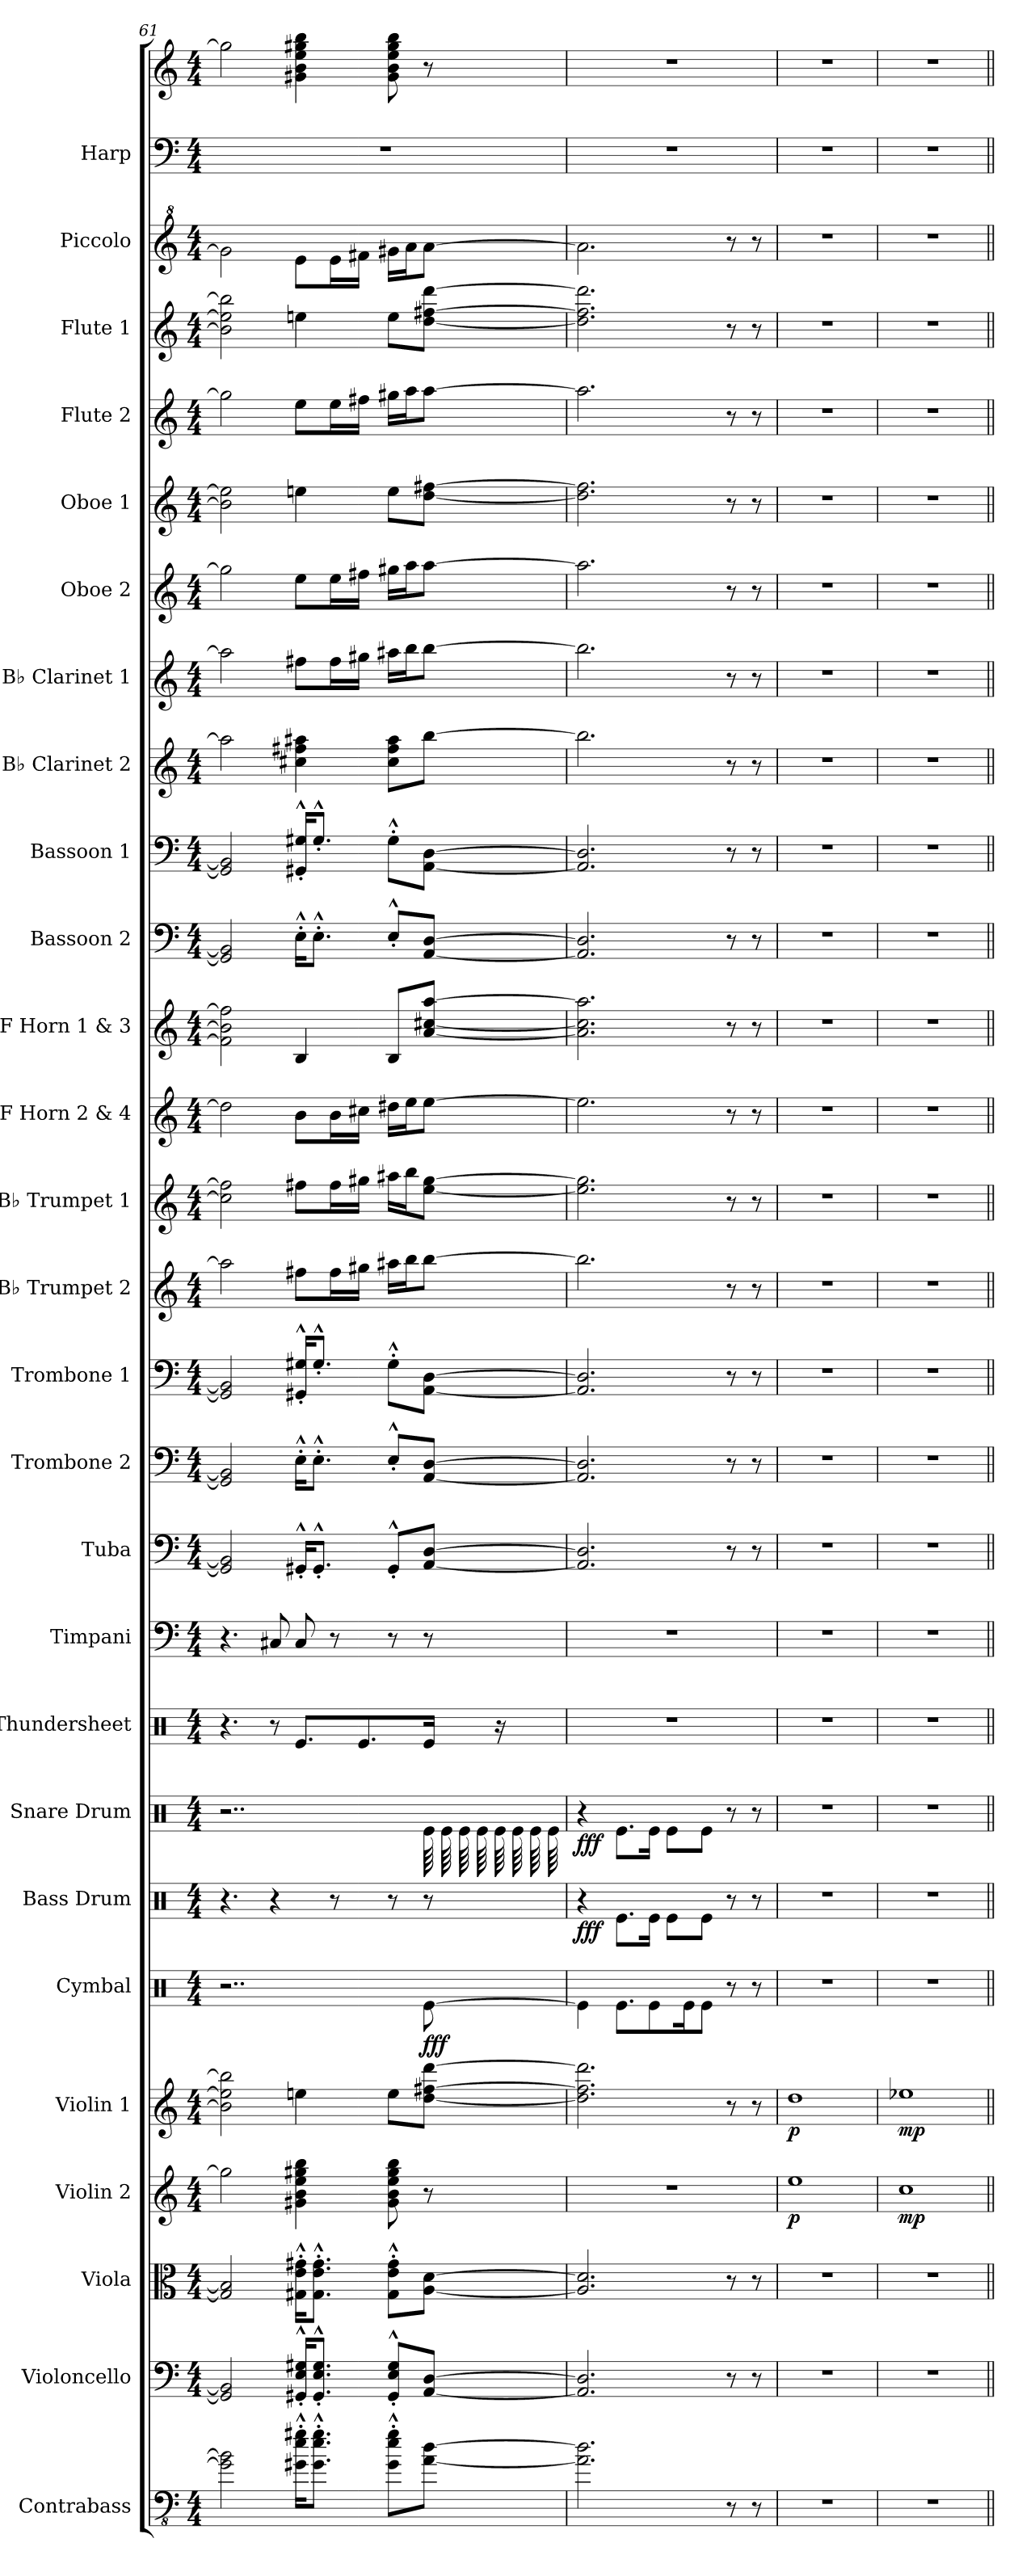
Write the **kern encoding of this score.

**kern	**kern	**kern	**kern	**dynam	**kern	**dynam	**kern	**dynam	**kern	**dynam	**kern	**dynam	**kern	**kern	**kern	**kern	**kern	**kern	**kern	**kern	**kern	**kern	**kern	**kern	**kern	**kern	**kern	**kern	**kern	**kern	**kern	**kern
*part27	*part26	*part25	*part24	*part24	*part23	*part23	*part22	*part22	*part21	*part21	*part20	*part20	*part19	*part18	*part17	*part16	*part15	*part14	*part13	*part12	*part11	*part10	*part9	*part8	*part7	*part6	*part5	*part4	*part3	*part2	*part1	*part1
*staff28	*staff27	*staff26	*staff25	*staff25	*staff24	*staff24	*staff23	*staff23	*staff22	*staff22	*staff21	*staff21	*staff20	*staff19	*staff18	*staff17	*staff16	*staff15	*staff14	*staff13	*staff12	*staff11	*staff10	*staff9	*staff8	*staff7	*staff6	*staff5	*staff4	*staff3	*staff2	*staff1
*I"Contrabass	*I"Violoncello	*I"Viola	*I"Violin 2	*	*I"Violin 1	*	*I"Cymbal	*	*I"Bass Drum	*	*I"Snare Drum	*	*I"Thundersheet	*I"Timpani	*I"Tuba	*I"Trombone 2	*I"Trombone 1	*I"B♭ Trumpet 2	*I"B♭ Trumpet 1	*I"F Horn 2 &amp; 4	*I"F Horn 1 &amp; 3	*I"Bassoon 2	*I"Bassoon 1	*I"B♭ Clarinet 2	*I"B♭ Clarinet 1	*I"Oboe 2	*I"Oboe 1	*I"Flute 2	*I"Flute 1	*I"Piccolo	*I"Harp	*
*I'Cb.	*I'Vc.	*I'Vla.	*I'Vln. 2	*	*I'Vln. 1	*	*I'Cym.	*	*I'B. Dr.	*	*I'Sn. Dr.	*	*I'Thu.	*I'Timp.	*I'Tba.	*I'Tbn. 2	*I'Tbn. 1	*I'B♭ Tpt. 2	*I'B♭ Tpt. 1	*I'F Hn. 2 4	*I'F Hn. 1 3	*I'Bsn. 2	*I'Bsn. 1	*I'B♭ Cl. 2	*I'B♭ Cl. 1	*I'Ob. 2	*I'Ob. 1	*I'Fl. 2	*I'Fl. 1	*I'Picc.	*I'Hrp.	*
!!LO:PB:g=z
*clefFv4	*clefF4	*clefC3	*clefG2	*	*clefG2	*	*clefX	*	*clefX	*	*clefX	*	*clefX	*clefF4	*clefF4	*clefF4	*clefF4	*clefG2	*clefG2	*clefG2	*clefG2	*clefF4	*clefF4	*clefG2	*clefG2	*clefG2	*clefG2	*clefG2	*clefG2	*clefG^2	*clefF4	*clefG2
*ITrd7c12	*	*	*	*	*	*	*	*	*	*	*	*	*	*	*	*	*	*ITrd1c2	*ITrd1c2	*ITrd4c7	*ITrd4c7	*	*	*ITrd1c2	*ITrd1c2	*	*	*	*	*ITrd-7c-12	*	*
*k[]	*k[]	*k[]	*k[]	*	*k[]	*	*k[]	*	*k[]	*	*k[]	*	*k[]	*k[]	*k[]	*k[]	*k[]	*k[b-e-]	*k[b-e-]	*k[b-]	*k[b-]	*k[]	*k[]	*k[b-e-]	*k[b-e-]	*k[]	*k[]	*k[]	*k[]	*k[]	*k[]	*k[]
*M4/4	*M4/4	*M4/4	*M4/4	*	*M4/4	*	*M4/4	*	*M4/4	*	*M4/4	*	*M4/4	*M4/4	*M4/4	*M4/4	*M4/4	*M4/4	*M4/4	*M4/4	*M4/4	*M4/4	*M4/4	*M4/4	*M4/4	*M4/4	*M4/4	*M4/4	*M4/4	*M4/4	*M4/4	*M4/4
*MM80	*MM80	*MM80	*MM80	*	*MM80	*	*MM80	*	*MM80	*	*MM80	*	*MM80	*MM80	*MM80	*MM80	*MM80	*MM80	*MM80	*MM80	*MM80	*MM80	*MM80	*MM80	*MM80	*MM80	*MM80	*MM80	*MM80	*MM80	*MM80	*MM80
=61	=61	=61	=61	=61	=61	=61	=61	=61	=61	=61	=61	=61	=61	=61	=61	=61	=61	=61	=61	=61	=61	=61	=61	=61	=61	=61	=61	=61	=61	=61	=61	=61
2GG-\] 2BB\]	2GG-/] 2BB/]	2G-/] 2B/]	2gg-\]	.	2b\] 2ee-\] 2bb\]	.	2..r	.	4.r	.	2..r	.	4.r	4.r	2GG-/] 2BB/]	2GG-/] 2BB/]	2GG-/] 2BB/]	2gg-\]	2b\] 2ee-\]	2g-\]	2B\] 2e-\] 2b\]	2GG-/] 2BB/]	2GG-/] 2BB/]	2gg-\]	2gg-\]	2gg-\]	2b\] 2ee-\]	2gg-\]	2b\] 2ee-\] 2bb\]	2ggg-\]	1r	2gg-\]
.	.	.	.	.	.	.	.	.	4r	.	.	.	8r	8C#X/	.	.	.	.	.	.	.	.	.	.	.	.	.	.	.	.	.	.
*	*	*	*	*	*	*	*	*	*	*	*	*	*	*	*	*	*	*	*	*	*	*	*	*	*	*	*	*	*	*	*	*MM85
16GG#X\'^^ 16E\'^^ 16G#X\'^^KL	16GG#X/'^^ 16E/'^^ 16G#X/'^^KL	16G#X\'^^ 16e\'^^ 16g#X\'^^KL	4g#X\ 4b\ 4ee\ 4gg#X\ 4bb\	.	4een\	.	.	.	.	.	.	.	8.Re/L	8C#/	16GG#X'^^/KL	16E'^^\KL	16GG#X/'^^ 16G#X/'^^KL	8een\L	8een\L	8e\L	4E/	16E'^^\KL	16GG#X/'^^ 16G#X/'^^KL	4bn\ 4een\ 4gg#X\	8een\L	8ee\L	4een\	8ee\L	4een\	8eee\L	.	4g#X\ 4b\ 4ee\ 4gg#X\ 4bb\
8.GG#\'^^ 8.E\'^^ 8.G#\'^^J	8.GG#/'^^ 8.E/'^^ 8.G#/'^^J	8.G#\'^^ 8.e\'^^ 8.g#\'^^J	.	.	.	.	.	.	.	.	.	.	.	.	8.GG#'^^/J	8.E'^^\J	8.G#'^^/J	.	.	.	.	8.E'^^\J	8.G#'^^/J	.	.	.	.	.	.	.	.	.
.	.	.	.	.	.	.	.	.	8r	.	.	.	.	8r	.	.	.	16ee\L	16ee\L	16e\L	.	.	.	.	16ee\L	16ee\L	.	16ee\L	.	16eee\L	.	.
.	.	.	.	.	.	.	.	.	.	.	.	.	8.Re/	.	.	.	.	16ff#X\JJ	16ff#X\JJ	16f#X\JJ	.	.	.	.	16ff#X\JJ	16ff#X\JJ	.	16ff#X\JJ	.	16fff#X\JJ	.	.
*	*	*	*	*	*	*	*	*	*	*	*	*	*	*	*	*	*	*	*	*	*	*	*	*	*	*	*	*	*	*	*	*MM88
8GG#\'^^ 8E\'^^ 8G#\'^^L	8GG#/'^^ 8E/'^^ 8G#/'^^L	8G#\'^^ 8e\'^^ 8g#\'^^L	8g#\ 8b\ 8ee\ 8gg#\ 8bb\	.	8ee\L	.	.	.	8r	.	.	.	.	8r	8GG#'^^/L	8E'^^/L	8G#'^^\L	16gg#X\LL	16gg#X\LL	16g#X\LL	8E/L	8E'^^/L	8G#'^^\L	8b\ 8ee\ 8gg#\L	16gg#X\LL	16gg#X\LL	8ee\L	16gg#X\LL	8ee\L	16ggg#X\LL	.	8g#\ 8b\ 8ee\ 8gg#\ 8bb\
.	.	.	.	.	.	.	.	.	.	.	.	.	.	.	.	.	.	16aa\J	16aa\J	16a\J	.	.	.	.	16aa\J	16aa\J	.	16aa\J	.	16aaa\J	.	.
*	*	*	*	*	*	*	*	*	*	*	*	*	*	*	*	*	*	*	*	*	*	*	*	*	*	*	*	*	*	*	*	*MM89
!	!	!	!	!	!	!	!	!LO:DY:b	!	!	!	!	!	!	!	!	!	!	!	!	!	!	!	!	!	!	!	!	!	!	!	!
*	*	*	*	*	*	*	*	*	*	*	*tremolo	*	*	*	*	*	*	*	*	*	*	*	*	*	*	*	*	*	*	*	*	*
[8AA\ [8D\J	[8AA/ [8D/J	[8A\ [8d\J	8r	.	[8dd\ [8ff#X\ [8ddd\J	.	[8Re\	fff	8r	.	64Re\	.	16Re/Jk	8r	[8AA/ [8D/J	[8AA/ [8D/J	[8AA\ [8D\J	[8aa\J	[8dd\ [8ff#\J	[8a\J	[8d/ [8f#X/ [8dd/J	[8AA/ [8D/J	[8AA\ [8D\J	[8aa\J	[8aa\J	[8aa\J	[8dd\ [8ff#X\J	[8aa\J	[8dd\ [8ff#X\ [8ddd\J	[8aaa\J	.	8r
.	.	.	.	.	.	.	.	.	.	.	64Re\	.	.	.	.	.	.	.	.	.	.	.	.	.	.	.	.	.	.	.	.	.
.	.	.	.	.	.	.	.	.	.	.	64Re\	.	.	.	.	.	.	.	.	.	.	.	.	.	.	.	.	.	.	.	.	.
.	.	.	.	.	.	.	.	.	.	.	64Re\	.	.	.	.	.	.	.	.	.	.	.	.	.	.	.	.	.	.	.	.	.
.	.	.	.	.	.	.	.	.	.	.	64Re\	.	16r	.	.	.	.	.	.	.	.	.	.	.	.	.	.	.	.	.	.	.
.	.	.	.	.	.	.	.	.	.	.	64Re\	.	.	.	.	.	.	.	.	.	.	.	.	.	.	.	.	.	.	.	.	.
.	.	.	.	.	.	.	.	.	.	.	64Re\	.	.	.	.	.	.	.	.	.	.	.	.	.	.	.	.	.	.	.	.	.
.	.	.	.	.	.	.	.	.	.	.	64Re\	.	.	.	.	.	.	.	.	.	.	.	.	.	.	.	.	.	.	.	.	.
*	*	*	*	*	*	*	*	*	*	*	*Xtremolo	*	*	*	*	*	*	*	*	*	*	*	*	*	*	*	*	*	*	*	*	*
=62	=62	=62	=62	=62	=62	=62	=62	=62	=62	=62	=62	=62	=62	=62	=62	=62	=62	=62	=62	=62	=62	=62	=62	=62	=62	=62	=62	=62	=62	=62	=62	=62
*	*	*	*	*	*	*	*	*	*	*	*	*	*	*	*	*	*	*	*	*	*	*	*	*	*	*	*	*	*	*	*	*MM90
!	!	!	!	!	!	!	!	!	!	!LO:DY:b	!	!LO:DY:b	!	!	!	!	!	!	!	!	!	!	!	!	!	!	!	!	!	!	!	!
2.AA\] 2.D\]	2.AA/] 2.D/]	2.A/] 2.d/]	1r	.	2.dd\] 2.ff#\] 2.ddd\]	.	4Re\]	.	4r	fff	4r	fff	1r	1r	2.AA/] 2.D/]	2.AA/] 2.D/]	2.AA/] 2.D/]	2.aa\]	2.dd\] 2.ff#\]	2.a\]	2.d\] 2.f#\] 2.dd\]	2.AA/] 2.D/]	2.AA/] 2.D/]	2.aa\]	2.aa\]	2.aa\]	2.dd\] 2.ff#\]	2.aa\]	2.dd\] 2.ff#\] 2.ddd\]	2.aaa\]	1r	1r
.	.	.	.	.	.	.	8.Re\L	.	8.Re\L	.	8.Re\L	.	.	.	.	.	.	.	.	.	.	.	.	.	.	.	.	.	.	.	.	.
.	.	.	.	.	.	.	8Re\	.	16Re\Jk	.	16Re\Jk	.	.	.	.	.	.	.	.	.	.	.	.	.	.	.	.	.	.	.	.	.
.	.	.	.	.	.	.	.	.	8Re\L	.	8Re\L	.	.	.	.	.	.	.	.	.	.	.	.	.	.	.	.	.	.	.	.	.
.	.	.	.	.	.	.	16Re\K	.	.	.	.	.	.	.	.	.	.	.	.	.	.	.	.	.	.	.	.	.	.	.	.	.
.	.	.	.	.	.	.	8Re\J	.	8Re\J	.	8Re\J	.	.	.	.	.	.	.	.	.	.	.	.	.	.	.	.	.	.	.	.	.
8r	8r	8r	.	.	8r	.	8r	.	8r	.	8r	.	.	.	8r	8r	8r	8r	8r	8r	8r	8r	8r	8r	8r	8r	8r	8r	8r	8r	.	.
8r	8r	8r	.	.	8r	.	8r	.	8r	.	8r	.	.	.	8r	8r	8r	8r	8r	8r	8r	8r	8r	8r	8r	8r	8r	8r	8r	8r	.	.
=63	=63	=63	=63	=63	=63	=63	=63	=63	=63	=63	=63	=63	=63	=63	=63	=63	=63	=63	=63	=63	=63	=63	=63	=63	=63	=63	=63	=63	=63	=63	=63	=63
!	!	!	!	!LO:DY:b	!	!LO:DY:b	!	!	!	!	!	!	!	!	!	!	!	!	!	!	!	!	!	!	!	!	!	!	!	!	!	!
1r	1r	1r	1ee	p	1dd	p	1r	.	1r	.	1r	.	1r	1r	1r	1r	1r	1r	1r	1r	1r	1r	1r	1r	1r	1r	1r	1r	1r	1r	1r	1r
=64	=64	=64	=64	=64	=64	=64	=64	=64	=64	=64	=64	=64	=64	=64	=64	=64	=64	=64	=64	=64	=64	=64	=64	=64	=64	=64	=64	=64	=64	=64	=64	=64
!	!	!	!	!LO:DY:b	!	!LO:DY:b	!	!	!	!	!	!	!	!	!	!	!	!	!	!	!	!	!	!	!	!	!	!	!	!	!	!
1r	1r	1r	1cc	mp	1ee-X	mp	1r	.	1r	.	1r	.	1r	1r	1r	1r	1r	1r	1r	1r	1r	1r	1r	1r	1r	1r	1r	1r	1r	1r	1r	1r
=||	=||	=||	=||	=||	=||	=||	=||	=||	=||	=||	=||	=||	=||	=||	=||	=||	=||	=||	=||	=||	=||	=||	=||	=||	=||	=||	=||	=||	=||	=||	=||	=||
*-	*-	*-	*-	*-	*-	*-	*-	*-	*-	*-	*-	*-	*-	*-	*-	*-	*-	*-	*-	*-	*-	*-	*-	*-	*-	*-	*-	*-	*-	*-	*-	*-
